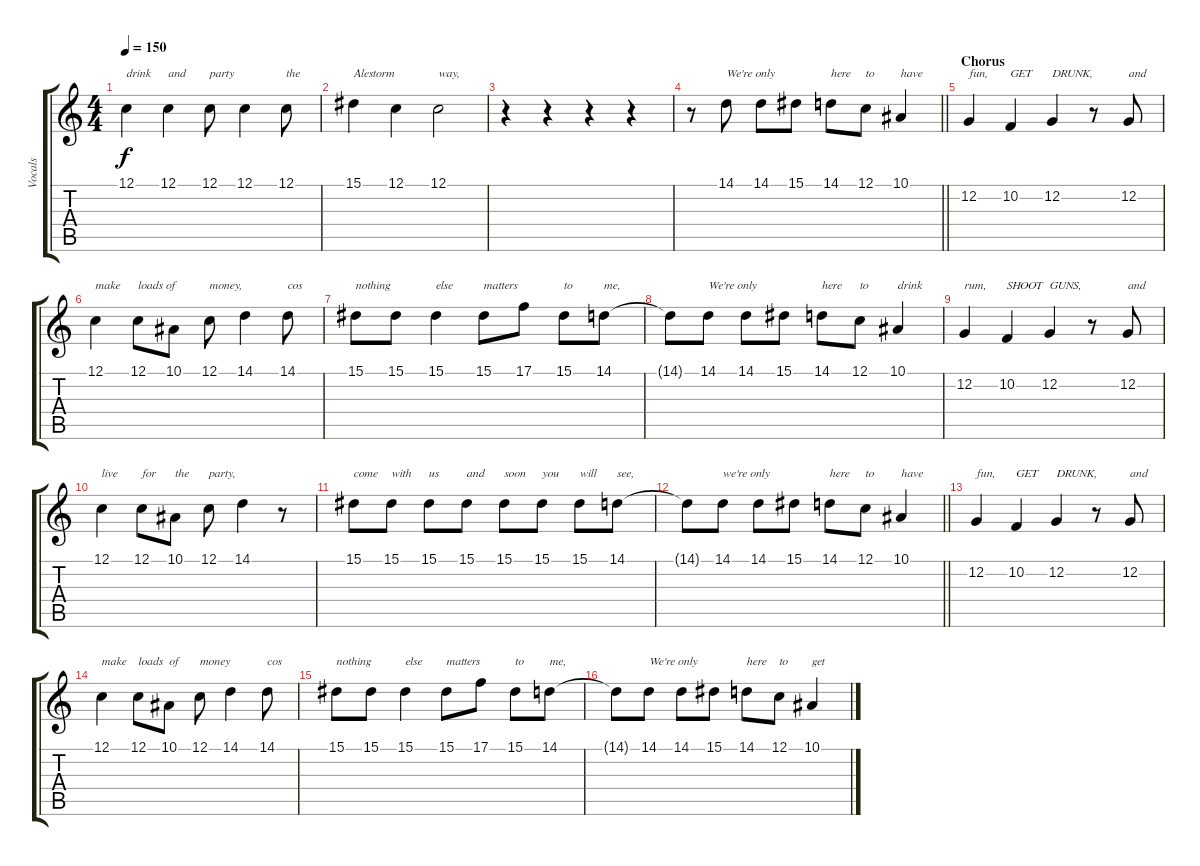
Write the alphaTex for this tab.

\track ("Vocals" "Vocals") {instrument lead2sawtooth}
\staff {score tabs}
\tuning (C4 G3 Eb3 Bb2 F2 C2) {hide}
\ts (4 4)
\tempo 150
\clef g2
\ks c
12.1.4{txt "drink" dy f} 12.1.4{txt "and"} 12.1.8{txt "party"} 12.1.4 12.1.8{txt "the"} |
15.1.4{txt "Alestorm"} 12.1.4 12.1.2{txt "way,"} |
r.4 r.4 r.4 r.4 |
\barLineRight lightlight
r.8 14.1.8{txt "We're only"} 14.1.8 15.1.8 14.1.8{txt "here"} 12.1.8{txt "to"} 10.1.4{txt "have"} |
\section ("" "Chorus")
12.2.4{txt "fun,"} 10.2.4{txt "GET"} 12.2.4{txt "DRUNK,"} r.8 12.2.8{txt "and"} |
12.1.4{txt "make"} 12.1.8{txt "loads of"} 10.1.8 12.1.8{txt "money,"} 14.1.4 14.1.8{txt "cos"} |
15.1.8{txt "nothing"} 15.1.8 15.1.4{txt "else"} 15.1.8{txt "matters"} 17.1.8 15.1.8{txt "to"} 14.1.8{txt "me,"} |
14.1{t}.8 14.1.8{txt "We're only"} 14.1.8 15.1.8 14.1.8{txt "here"} 12.1.8{txt "to"} 10.1.4{txt "drink"} |
12.2.4{txt "rum,"} 10.2.4{txt "SHOOT"} 12.2.4{txt "GUNS,"} r.8 12.2.8{txt "and"} |
12.1.4{txt "live"} 12.1.8{txt "for"} 10.1.8{txt "the"} 12.1.8{txt "party,"} 14.1.4 r.8 |
15.1.8{txt "come"} 15.1.8{txt "with"} 15.1.8{txt "us"} 15.1.8{txt "and"} 15.1.8{txt "soon"} 15.1.8{txt "you"} 15.1.8{txt "will"} 14.1.8{txt "see,"} |
\barLineRight lightlight
14.1{t}.8 14.1.8{txt "we're only"} 14.1.8 15.1.8 14.1.8{txt "here"} 12.1.8{txt "to"} 10.1.4{txt "have"} |
12.2.4{txt "fun,"} 10.2.4{txt "GET"} 12.2.4{txt "DRUNK,"} r.8 12.2.8{txt "and"} |
12.1.4{txt "make"} 12.1.8{txt "loads"} 10.1.8{txt "of"} 12.1.8{txt "money"} 14.1.4 14.1.8{txt "cos"} |
15.1.8{txt "nothing"} 15.1.8 15.1.4{txt "else"} 15.1.8{txt "matters"} 17.1.8 15.1.8{txt "to"} 14.1.8{txt "me,"} |
14.1{t}.8 14.1.8{txt "We're only"} 14.1.8 15.1.8 14.1.8{txt "here"} 12.1.8{txt "to"} 10.1.4{txt "get"}
